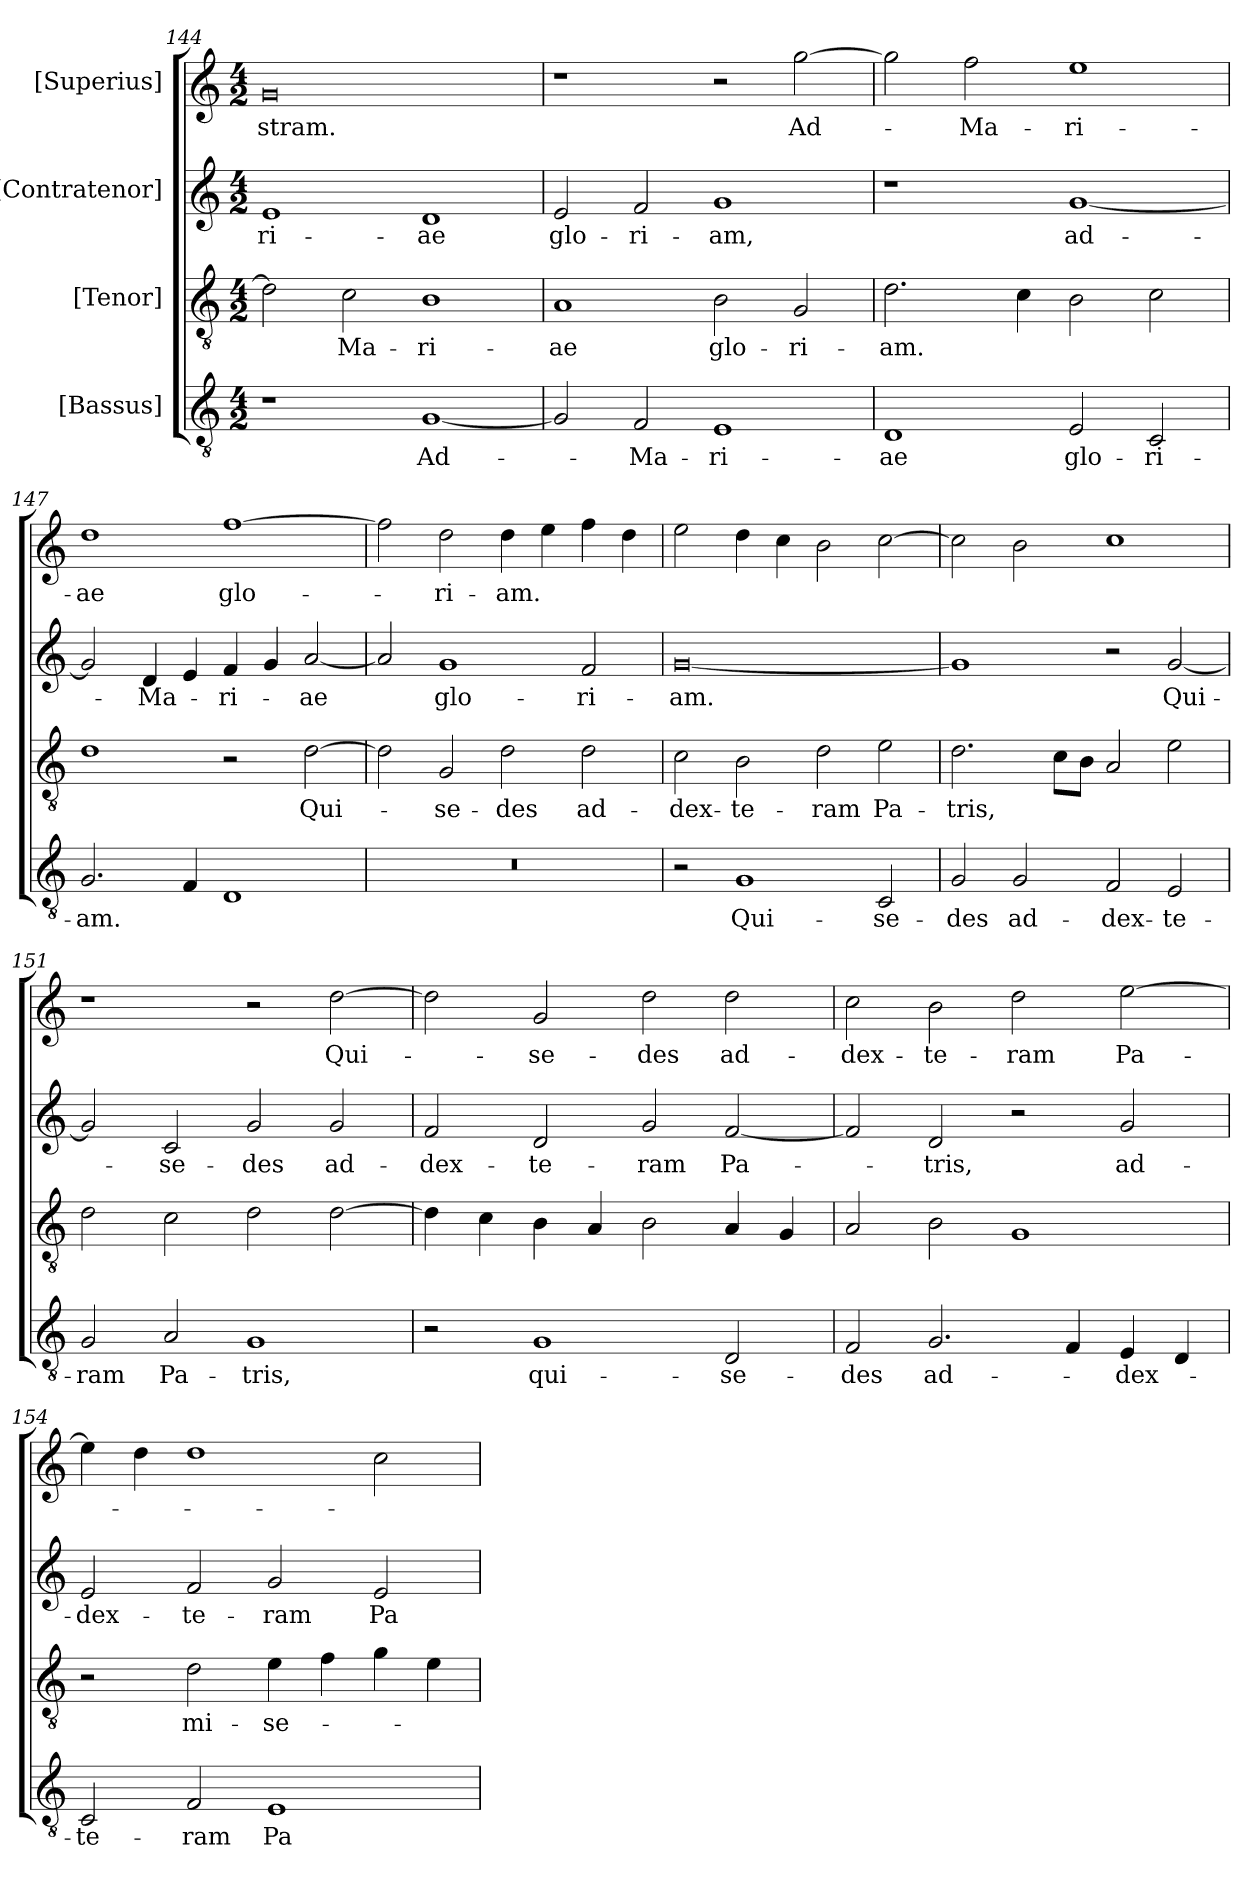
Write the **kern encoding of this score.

**kern	**text	**kern	**text	**kern	**text	**kern	**text
*part4	*part4	*part3	*part3	*part2	*part2	*part1	*part1
*staff4	*staff4	*staff3	*staff3	*staff2	*staff2	*staff1	*staff1
*I"[Bassus]	*	*I"[Tenor]	*	*I"[Contratenor]	*	*I"[Superius]	*
*clefGv2	*	*clefGv2	*	*clefG2	*	*clefG2	*
*k[]	*	*k[]	*	*k[]	*	*k[]	*
*M4/2	*	*M4/2	*	*M4/2	*	*M4/2	*
=144	=144	=144	=144	=144	=144	=144	=144
1r	.	2d\]	.	1e/	-ri-	0g/	-stram.
.	.	2c\	Ma-	.	.	.	.
[1G/	Ad-	1B\	-ri-	1d/	-ae	.	.
=145	=145	=145	=145	=145	=145	=145	=145
2G/]	.	1A/	-ae	2e/	glo-	1r	.
2F/	Ma-	.	.	2f/	-ri-	.	.
1E/	-ri-	2B\	glo-	1g/	-am,	2r	.
.	.	2G/	-ri-	.	.	[2gg\	Ad-
=146	=146	=146	=146	=146	=146	=146	=146
1D/	-ae	2.d\	-am.	1r	.	2gg\]	.
.	.	.	.	.	.	2ff\	Ma-
.	.	4c\	.	.	.	.	.
2E/	glo-	2B\	.	[1g/	ad-	1ee\	-ri-
2C/	-ri-	2c\	.	.	.	.	.
=147	=147	=147	=147	=147	=147	=147	=147
2.G/	-am.	1d\	.	2g/]	.	1dd\	-ae
.	.	.	.	4d/	Ma-	.	.
4F/	.	.	.	4e/	.	.	.
1D/	.	2r	.	4f/	-ri-	[1ff\	glo-
.	.	.	.	4g/	.	.	.
.	.	[2d\	Qui-	[2a/	-ae	.	.
=148	=148	=148	=148	=148	=148	=148	=148
0r	.	2d\]	.	2a/]	.	2ff\]	.
.	.	2G/	se-	1g/	glo-	2dd\	-ri-
.	.	2d\	-des	.	.	4dd\	-am.
.	.	.	.	.	.	4ee\	.
.	.	2d\	ad-	2f/	-ri-	4ff\	.
.	.	.	.	.	.	4dd\	.
=149	=149	=149	=149	=149	=149	=149	=149
2r	.	2c\	dex-	[0g/	-am.	2ee\	.
1G/	Qui-	2B\	-te-	.	.	4dd\	.
.	.	.	.	.	.	4cc\	.
.	.	2d\	-ram	.	.	2b\	.
2C/	se-	2e\	Pa-	.	.	[2cc\	.
=150	=150	=150	=150	=150	=150	=150	=150
2G/	-des	2.d\	-tris,	1g/]	.	2cc\]	.
2G/	ad-	.	.	.	.	2b\	.
.	.	8c\L	.	.	.	.	.
.	.	8B\J	.	.	.	.	.
2F/	dex-	2A/	.	2r	.	1cc\	.
2E/	-te-	2e\	.	[2g/	Qui-	.	.
=151	=151	=151	=151	=151	=151	=151	=151
2G/	-ram	2d\	.	2g/]	.	1r	.
2A/	Pa-	2c\	.	2c/	se-	.	.
1G/	-tris,	2d\	.	2g/	-des	2r	.
.	.	[2d\	.	2g/	ad-	[2dd\	Qui-
=152	=152	=152	=152	=152	=152	=152	=152
2r	.	4d\]	.	2f/	dex-	2dd\]	.
.	.	4c\	.	.	.	.	.
1G/	qui-	4B\	.	2d/	-te-	2g/	se-
.	.	4A/	.	.	.	.	.
.	.	2B\	.	2g/	-ram	2dd\	-des
2D/	se-	4A/	.	[2f/	Pa-	2dd\	ad-
.	.	4G/	.	.	.	.	.
=153	=153	=153	=153	=153	=153	=153	=153
2F/	-des	2A/	.	2f/]	.	2cc\	dex-
2.G/	ad-	2B\	.	2d/	-tris,	2b\	-te-
.	.	1G/	.	2r	.	2dd\	-ram
4F/	.	.	.	.	.	.	.
4E/	dex-	.	.	2g/	ad-	[2ee\	Pa-
4D/	.	.	.	.	.	.	.
=154	=154	=154	=154	=154	=154	=154	=154
2C/	-te-	2r	.	2e/	dex-	4ee\]	.
.	.	.	.	.	.	4dd\	.
2F/	-ram	2d\	mi-	2f/	-te-	1dd\	.
1E/	Pa-	4e\	-se-	2g/	-ram	.	.
.	.	4f\	.	.	.	.	.
.	.	4g\	.	2e/	Pa-	2cc\	.
.	.	4e\	.	.	.	.	.
=	=	=	=	=	=	=	=
*-	*-	*-	*-	*-	*-	*-	*-
